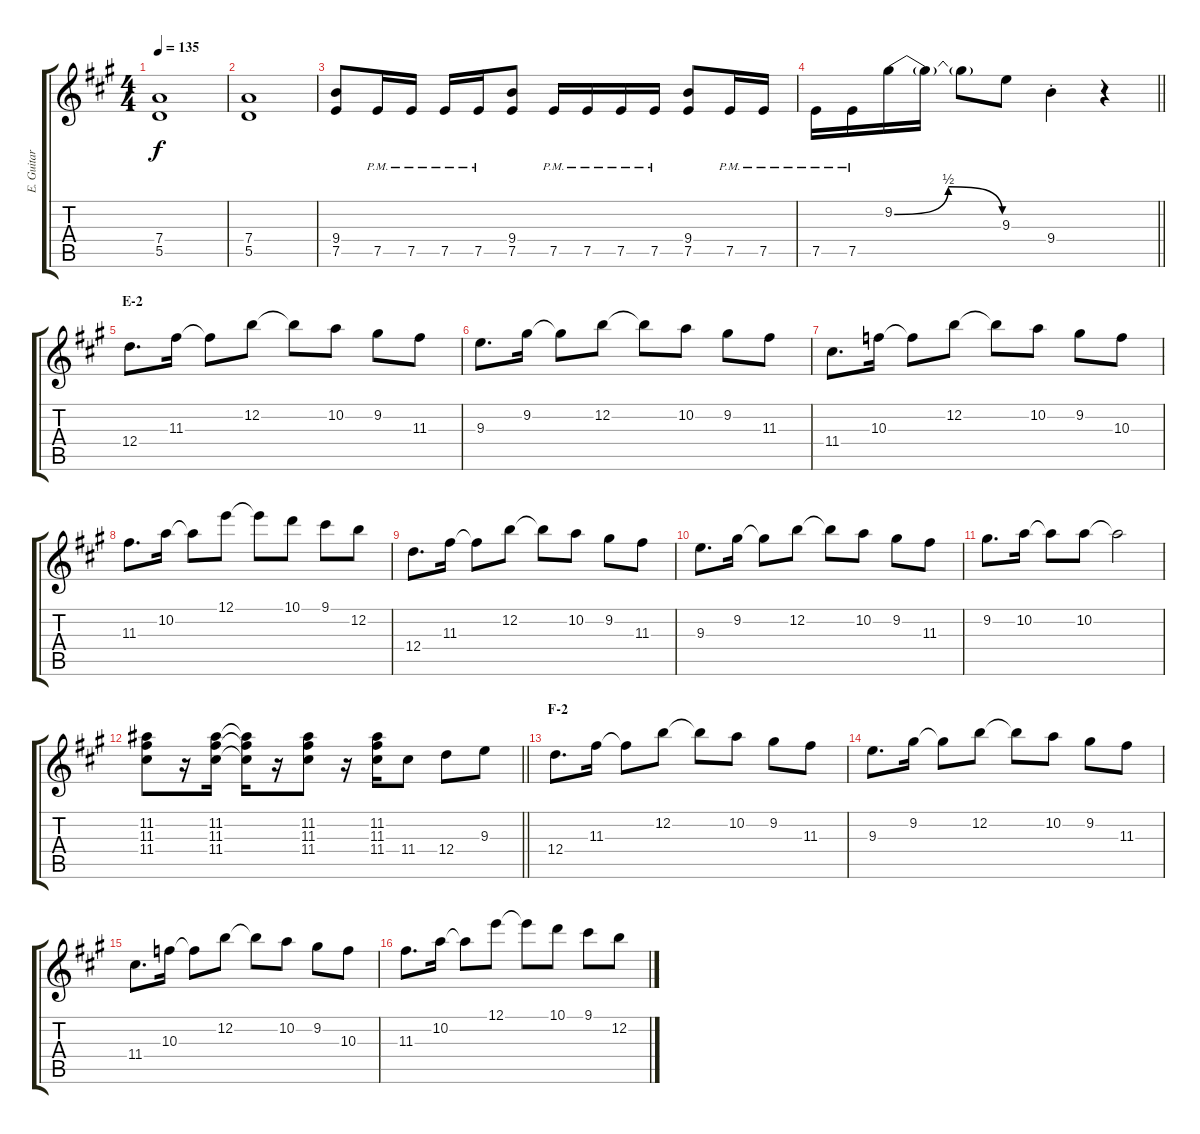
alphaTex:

\track ("E. Guitar I" "E. Guitar ") {instrument overdrivenguitar}
\staff {score tabs}
\tuning (E4 B3 G3 D3 A2 E2) {hide}
\ts (4 4)
\tempo 135
\clef g2
\ks a
(7.4 5.5).1{dy f} |
(7.4 5.5).1 |
(9.4 7.5).8 7.5{pm}.16 7.5{pm}.16 7.5{pm}.16 7.5{pm}.16 (9.4 7.5).8 7.5{pm}.16 7.5{pm}.16 7.5{pm}.16 7.5{pm}.16 (9.4 7.5).8 7.5{pm}.16 7.5{pm}.16 |
\barLineRight lightlight
7.5{pm}.16 7.5{pm}.16 9.2{be (bendrelease 0 0 30 2 30 2 60 0)}.16 9.2{t}.16 9.2{t}.8 9.3.8 9.4{st}.4 r.4 |
\section ("" "E-2")
12.4.8{d} 11.3.16 11.3{t}.8 12.2.8 12.2{t}.8 10.2.8 9.2.8 11.3.8 |
9.3.8{d} 9.2.16 9.2{t}.8 12.2.8 12.2{t}.8 10.2.8 9.2.8 11.3.8 |
11.4.8{d} 10.3.16 10.3{t}.8 12.2.8 12.2{t}.8 10.2.8 9.2.8 10.3.8 |
11.3.8{d} 10.2.16 10.2{t}.8 12.1.8 12.1{t}.8 10.1.8 9.1.8 12.2.8 |
12.4.8{d} 11.3.16 11.3{t}.8 12.2.8 12.2{t}.8 10.2.8 9.2.8 11.3.8 |
9.3.8{d} 9.2.16 9.2{t}.8 12.2.8 12.2{t}.8 10.2.8 9.2.8 11.3.8 |
9.2.8{d} 10.2.16 10.2{t}.8 10.2.8 10.2{t}.2 |
\barLineRight lightlight
(11.2 11.3 11.4).8 r.16 (11.2 11.3 11.4).16 (11.2{t} 11.3{t} 11.4{t}).16 r.16 (11.2 11.3 11.4).8 r.16 (11.2 11.3 11.4).16 11.4.8 12.4.8 9.3.8 |
\section ("" "F-2")
12.4.8{d} 11.3.16 11.3{t}.8 12.2.8 12.2{t}.8 10.2.8 9.2.8 11.3.8 |
9.3.8{d} 9.2.16 9.2{t}.8 12.2.8 12.2{t}.8 10.2.8 9.2.8 11.3.8 |
11.4.8{d} 10.3.16 10.3{t}.8 12.2.8 12.2{t}.8 10.2.8 9.2.8 10.3.8 |
11.3.8{d} 10.2.16 10.2{t}.8 12.1.8 12.1{t}.8 10.1.8 9.1.8 12.2.8
